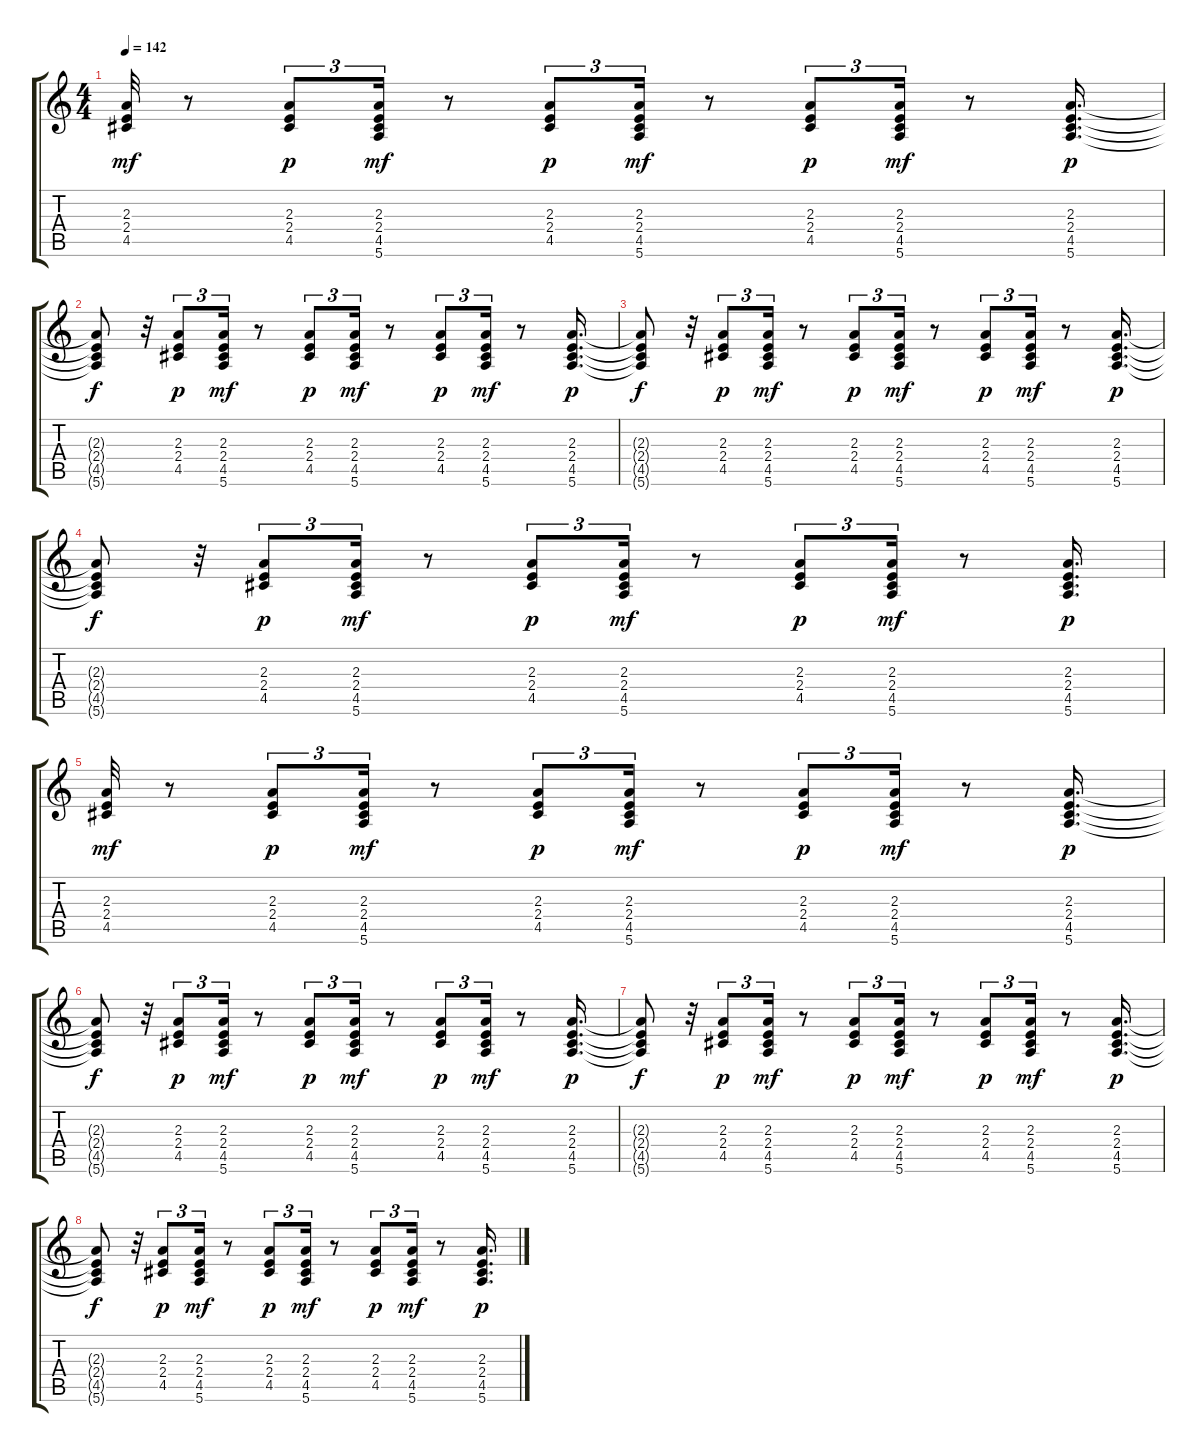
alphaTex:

\track "" {instrument electricguitarmuted}
\staff {score tabs}
\tuning (E4 B3 G3 D3 A2 E2) {hide}
\ts (4 4)
\tempo 142
\clef g2
\ks c
(2.3 2.4 4.5).32{dy mf} r.8 (2.3 2.4 4.5).8{tu (3 2) dy p} (2.3 2.4 4.5 5.6).16{tu (3 2) dy mf} r.8 (2.3 2.4 4.5).8{tu (3 2) dy p} (2.3 2.4 4.5 5.6).16{tu (3 2) dy mf} r.8 (2.3 2.4 4.5).8{tu (3 2) dy p} (2.3 2.4 4.5 5.6).16{tu (3 2) dy mf} r.8 (2.3 2.4 4.5 5.6).16{d dy p} |
(2.3{t} 2.4{t} 4.5{t} 5.6{t}).8{dy f} r.32 (2.3 2.4 4.5).8{tu (3 2) dy p} (2.3 2.4 4.5 5.6).16{tu (3 2) dy mf} r.8 (2.3 2.4 4.5).8{tu (3 2) dy p} (2.3 2.4 4.5 5.6).16{tu (3 2) dy mf} r.8 (2.3 2.4 4.5).8{tu (3 2) dy p} (2.3 2.4 4.5 5.6).16{tu (3 2) dy mf} r.8 (2.3 2.4 4.5 5.6).16{d dy p} |
(2.3{t} 2.4{t} 4.5{t} 5.6{t}).8{dy f} r.32 (2.3 2.4 4.5).8{tu (3 2) dy p} (2.3 2.4 4.5 5.6).16{tu (3 2) dy mf} r.8 (2.3 2.4 4.5).8{tu (3 2) dy p} (2.3 2.4 4.5 5.6).16{tu (3 2) dy mf} r.8 (2.3 2.4 4.5).8{tu (3 2) dy p} (2.3 2.4 4.5 5.6).16{tu (3 2) dy mf} r.8 (2.3 2.4 4.5 5.6).16{d dy p} |
(2.3{t} 2.4{t} 4.5{t} 5.6{t}).8{dy f} r.32 (2.3 2.4 4.5).8{tu (3 2) dy p} (2.3 2.4 4.5 5.6).16{tu (3 2) dy mf} r.8 (2.3 2.4 4.5).8{tu (3 2) dy p} (2.3 2.4 4.5 5.6).16{tu (3 2) dy mf} r.8 (2.3 2.4 4.5).8{tu (3 2) dy p} (2.3 2.4 4.5 5.6).16{tu (3 2) dy mf} r.8 (2.3 2.4 4.5 5.6).16{d dy p} |
(2.3 2.4 4.5).32{dy mf} r.8 (2.3 2.4 4.5).8{tu (3 2) dy p} (2.3 2.4 4.5 5.6).16{tu (3 2) dy mf} r.8 (2.3 2.4 4.5).8{tu (3 2) dy p} (2.3 2.4 4.5 5.6).16{tu (3 2) dy mf} r.8 (2.3 2.4 4.5).8{tu (3 2) dy p} (2.3 2.4 4.5 5.6).16{tu (3 2) dy mf} r.8 (2.3 2.4 4.5 5.6).16{d dy p} |
(2.3{t} 2.4{t} 4.5{t} 5.6{t}).8{dy f} r.32 (2.3 2.4 4.5).8{tu (3 2) dy p} (2.3 2.4 4.5 5.6).16{tu (3 2) dy mf} r.8 (2.3 2.4 4.5).8{tu (3 2) dy p} (2.3 2.4 4.5 5.6).16{tu (3 2) dy mf} r.8 (2.3 2.4 4.5).8{tu (3 2) dy p} (2.3 2.4 4.5 5.6).16{tu (3 2) dy mf} r.8 (2.3 2.4 4.5 5.6).16{d dy p} |
(2.3{t} 2.4{t} 4.5{t} 5.6{t}).8{dy f} r.32 (2.3 2.4 4.5).8{tu (3 2) dy p} (2.3 2.4 4.5 5.6).16{tu (3 2) dy mf} r.8 (2.3 2.4 4.5).8{tu (3 2) dy p} (2.3 2.4 4.5 5.6).16{tu (3 2) dy mf} r.8 (2.3 2.4 4.5).8{tu (3 2) dy p} (2.3 2.4 4.5 5.6).16{tu (3 2) dy mf} r.8 (2.3 2.4 4.5 5.6).16{d dy p} |
(2.3{t} 2.4{t} 4.5{t} 5.6{t}).8{dy f} r.32 (2.3 2.4 4.5).8{tu (3 2) dy p} (2.3 2.4 4.5 5.6).16{tu (3 2) dy mf} r.8 (2.3 2.4 4.5).8{tu (3 2) dy p} (2.3 2.4 4.5 5.6).16{tu (3 2) dy mf} r.8 (2.3 2.4 4.5).8{tu (3 2) dy p} (2.3 2.4 4.5 5.6).16{tu (3 2) dy mf} r.8 (2.3 2.4 4.5 5.6).16{d dy p}
